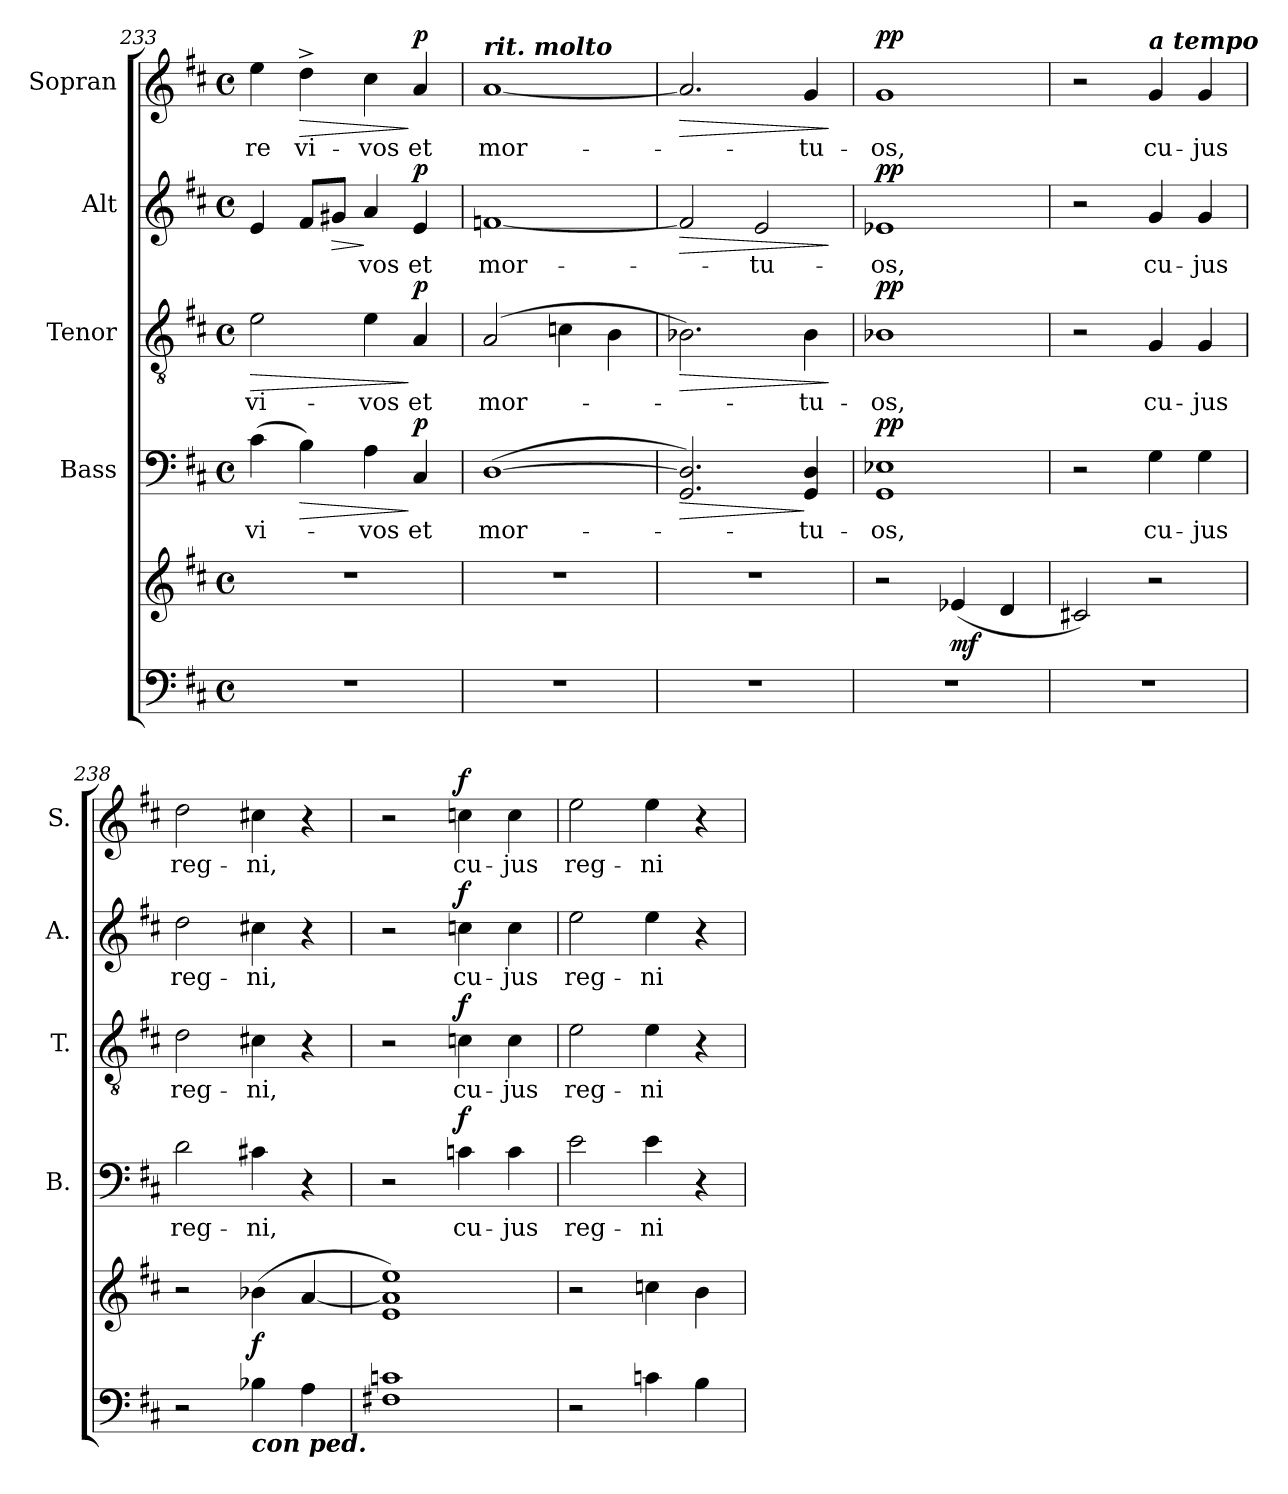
**kern	**kern	**dynam	**kern	**text	**dynam	**kern	**text	**dynam	**kern	**text	**dynam	**kern	**text	**dynam
*part5	*part5	*part5	*part4	*part4	*part4	*part3	*part3	*part3	*part2	*part2	*part2	*part1	*part1	*part1
*staff6	*staff5	*staff5/6	*staff4	*staff4	*staff4	*staff3	*staff3	*staff3	*staff2	*staff2	*staff2	*staff1	*staff1	*staff1
*	*	*	*I"Bass	*	*	*I"Tenor	*	*	*I"Alt	*	*	*I"Sopran	*	*
*	*	*	*I'B.	*	*	*I'T.	*	*	*I'A.	*	*	*I'S.	*	*
*clefF4	*clefG2	*	*clefF4	*	*	*clefGv2	*	*	*clefG2	*	*	*clefG2	*	*
*k[f#c#]	*k[f#c#]	*	*k[f#c#]	*	*	*k[f#c#]	*	*	*k[f#c#]	*	*	*k[f#c#]	*	*
*D:	*D:	*	*D:	*	*	*D:	*	*	*D:	*	*	*D:	*	*
*M4/4	*M4/4	*	*M4/4	*	*	*M4/4	*	*	*M4/4	*	*	*M4/4	*	*
*met(c)	*met(c)	*	*met(c)	*	*	*met(c)	*	*	*met(c)	*	*	*met(c)	*	*
=233	=233	=233	=233	=233	=233	=233	=233	=233	=233	=233	=233	=233	=233	=233
!	!	!	!	!LO:LY:b	!	!	!LO:LY:b	!LO:HP:b	!	!	!	!	!LO:LY:b	!
1r	1r	.	(>4c#\	vi-	.	2e\	vi-	>	4e/	.	.	4ee\	-re	.
!	!	!	!	!	!LO:HP:b	!	!	!	!	!	!	!	!LO:LY:b	!LO:HP:b
.	.	.	4B\)	.	>	.	.	.	8f#/L	.	.	4dd^>\	vi-	>
!	!	!	!	!	!	!	!	!	!	!	!LO:HP:b	!	!	!
.	.	.	.	.	.	.	.	.	8g#X/J	.	>	.	.	.
!	!	!	!	!LO:LY:b	!	!	!LO:LY:b	!	!	!LO:LY:b	!	!	!LO:LY:b	!
.	.	.	4A\	-vos	.	4e\	-vos	.	4a/	-vos	]	4cc#\	-vos	.
!	!	!	!	!LO:LY:b	!LO:DY:n=1:a	!	!LO:LY:b	!LO:DY:n=1:a	!	!LO:LY:b	!LO:DY:a	!	!LO:LY:b	!LO:DY:n=1:a
.	.	.	4C#/	et	] p	4A/	et	] p	4e/	et	p	4a/	et	] p
=234	=234	=234	=234	=234	=234	=234	=234	=234	=234	=234	=234	=234	=234	=234
!	!	!	!	!	!	!	!	!	!	!	!	!LO:TX:a:Bi:t=rit. molto	!	!
!	!	!	!	!LO:LY:b	!	!	!LO:LY:b	!	!	!LO:LY:b	!	!	!LO:LY:b	!
1r	1r	.	(<[1D	mor-	.	(2A/	mor-	.	[1fn	mor-	.	[1a	mor-	.
.	.	.	.	.	.	4cn\	.	.	.	.	.	.	.	.
.	.	.	.	.	.	4B\	.	.	.	.	.	.	.	.
=235	=235	=235	=235	=235	=235	=235	=235	=235	=235	=235	=235	=235	=235	=235
!	!	!	!	!	!LO:HP:b	!	!	!LO:HP:b	!	!	!LO:HP:b	!	!	!LO:HP:b
1r	1r	.	2.GG/ 2.D/])	.	>	2.B-X\)	.	>	2f/]	.	>	2.a/]	.	>
!	!	!	!	!	!	!	!	!	!	!LO:LY:b	!	!	!	!
.	.	.	.	.	.	.	.	.	2e/	-tu-	.	.	.	.
!	!	!	!	!LO:LY:b	!	!	!LO:LY:b	!	!	!	!	!	!LO:LY:b	!
.	.	.	4GG/ 4D/	-tu-	]	4B-\	-tu-	.	.	.	.	4g/	-tu-	.
.	.	.	.	.	.	.	.	]	.	.	]	.	.	]
=236	=236	=236	=236	=236	=236	=236	=236	=236	=236	=236	=236	=236	=236	=236
!	!	!	!	!LO:LY:b	!LO:DY:a	!	!LO:LY:b	!LO:DY:a	!	!LO:LY:b	!LO:DY:a	!	!LO:LY:b	!LO:DY:a
1r	2r	.	1GG 1E-X	-os,	pp	1B-X	-os,	pp	1e-X	-os,	pp	1g	-os,	pp
!	!	!LO:DY:b	!	!	!	!	!	!	!	!	!	!	!	!
.	(<4e-X/	mf	.	.	.	.	.	.	.	.	.	.	.	.
.	4d/	.	.	.	.	.	.	.	.	.	.	.	.	.
!!LO:LB:g=z
=237	=237	=237	=237	=237	=237	=237	=237	=237	=237	=237	=237	=237	=237	=237
1r	2c#X/)	.	2r	.	.	2r	.	.	2r	.	.	2r	.	.
!	!	!	!	!	!	!	!	!	!	!	!	!LO:TX:a:Bi:t=a tempo	!	!
!	!	!	!	!LO:LY:b	!	!	!LO:LY:b	!	!	!LO:LY:b	!	!	!LO:LY:b	!
.	2r	.	4G\	cu-	.	4G/	cu-	.	4g/	cu-	.	4g/	cu-	.
!	!	!	!	!LO:LY:b	!	!	!LO:LY:b	!	!	!LO:LY:b	!	!	!LO:LY:b	!
.	.	.	4G\	-jus	.	4G/	-jus	.	4g/	-jus	.	4g/	-jus	.
=238	=238	=238	=238	=238	=238	=238	=238	=238	=238	=238	=238	=238	=238	=238
!	!	!	!	!LO:LY:b	!	!	!LO:LY:b	!	!	!LO:LY:b	!	!	!LO:LY:b	!
2r	2r	.	2d\	reg-	.	2d\	reg-	.	2dd\	reg-	.	2dd\	reg-	.
!LO:TX:b:Bi:t=con ped.	!	!	!	!	!	!	!	!	!	!	!	!	!	!
!	!	!LO:DY:b	!	!LO:LY:b	!	!	!LO:LY:b	!	!	!LO:LY:b	!	!	!LO:LY:b	!
4B-X\	(>4b-X\	f	4c#X\	-ni,	.	4c#X\	-ni,	.	4cc#X\	-ni,	.	4cc#X\	-ni,	.
4A\	[4a/	.	4r	.	.	4r	.	.	4r	.	.	4r	.	.
=239	=239	=239	=239	=239	=239	=239	=239	=239	=239	=239	=239	=239	=239	=239
1F#X 1cn	1e 1a] 1ee)	.	2r	.	.	2r	.	.	2r	.	.	2r	.	.
!	!	!	!	!LO:LY:b	!LO:DY:a	!	!LO:LY:b	!LO:DY:a	!	!LO:LY:b	!LO:DY:a	!	!LO:LY:b	!LO:DY:a
.	.	.	4cn\	cu-	f	4cn\	cu-	f	4ccn\	cu-	f	4ccn\	cu-	f
!	!	!	!	!LO:LY:b	!	!	!LO:LY:b	!	!	!LO:LY:b	!	!	!LO:LY:b	!
.	.	.	4c\	-jus	.	4c\	-jus	.	4cc\	-jus	.	4cc\	-jus	.
=240	=240	=240	=240	=240	=240	=240	=240	=240	=240	=240	=240	=240	=240	=240
!	!	!	!	!LO:LY:b	!	!	!LO:LY:b	!	!	!LO:LY:b	!	!	!LO:LY:b	!
2r	2r	.	2e\	reg-	.	2e\	reg-	.	2ee\	reg-	.	2ee\	reg-	.
!	!	!	!	!LO:LY:b	!	!	!LO:LY:b	!	!	!LO:LY:b	!	!	!LO:LY:b	!
4cn\	4ccn\	.	4e\	-ni	.	4e\	-ni	.	4ee\	-ni	.	4ee\	-ni	.
4B\	4b\	.	4r	.	.	4r	.	.	4r	.	.	4r	.	.
=	=	=	=	=	=	=	=	=	=	=	=	=	=	=
*-	*-	*-	*-	*-	*-	*-	*-	*-	*-	*-	*-	*-	*-	*-
